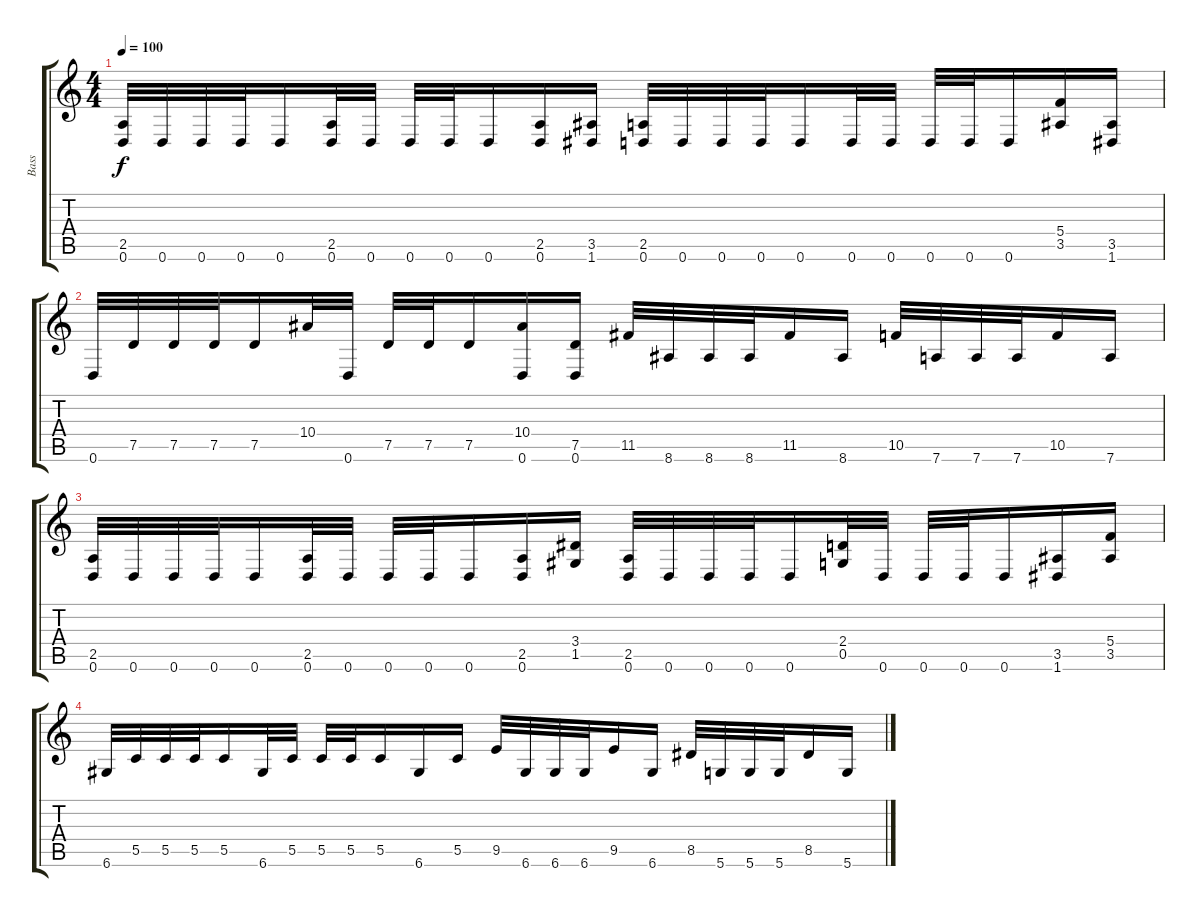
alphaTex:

\track ("Bass" "Bass") {instrument electricbassfinger}
\staff {score tabs}
\tuning (D4 A3 F3 C3 G2 D2) {hide}
\ts (4 4)
\tempo 100
\clef g2
\ks c
(2.5 0.6).32{dy f} 0.6.32 0.6.32 0.6.32 0.6.16 (2.5 0.6).32 0.6.32 0.6.32 0.6.32 0.6.16 (2.5 0.6).16 (3.5 1.6).16 (2.5 0.6).32 0.6.32 0.6.32 0.6.32 0.6.16 0.6.32 0.6.32 0.6.32 0.6.32 0.6.16 (5.4 3.5).16 (3.5 1.6).16 |
0.6.32 7.5.32 7.5.32 7.5.32 7.5.16 10.4.32 0.6.32 7.5.32 7.5.32 7.5.16 (10.4 0.6).16 (7.5 0.6).16 11.5.32 8.6.32 8.6.32 8.6.32 11.5.16 8.6.16 10.5.32 7.6.32 7.6.32 7.6.32 10.5.16 7.6.16 |
(2.5 0.6).32 0.6.32 0.6.32 0.6.32 0.6.16 (2.5 0.6).32 0.6.32 0.6.32 0.6.32 0.6.16 (2.5 0.6).16 (3.4 1.5).16 (2.5 0.6).32 0.6.32 0.6.32 0.6.32 0.6.16 (2.4 0.5).32 0.6.32 0.6.32 0.6.32 0.6.16 (3.5 1.6).16 (5.4 3.5).16 |
6.6.32 5.5.32 5.5.32 5.5.32 5.5.16 6.6.32 5.5.32 5.5.32 5.5.32 5.5.16 6.6.16 5.5.16 9.5.32 6.6.32 6.6.32 6.6.32 9.5.16 6.6.16 8.5.32 5.6.32 5.6.32 5.6.32 8.5.16 5.6.16
